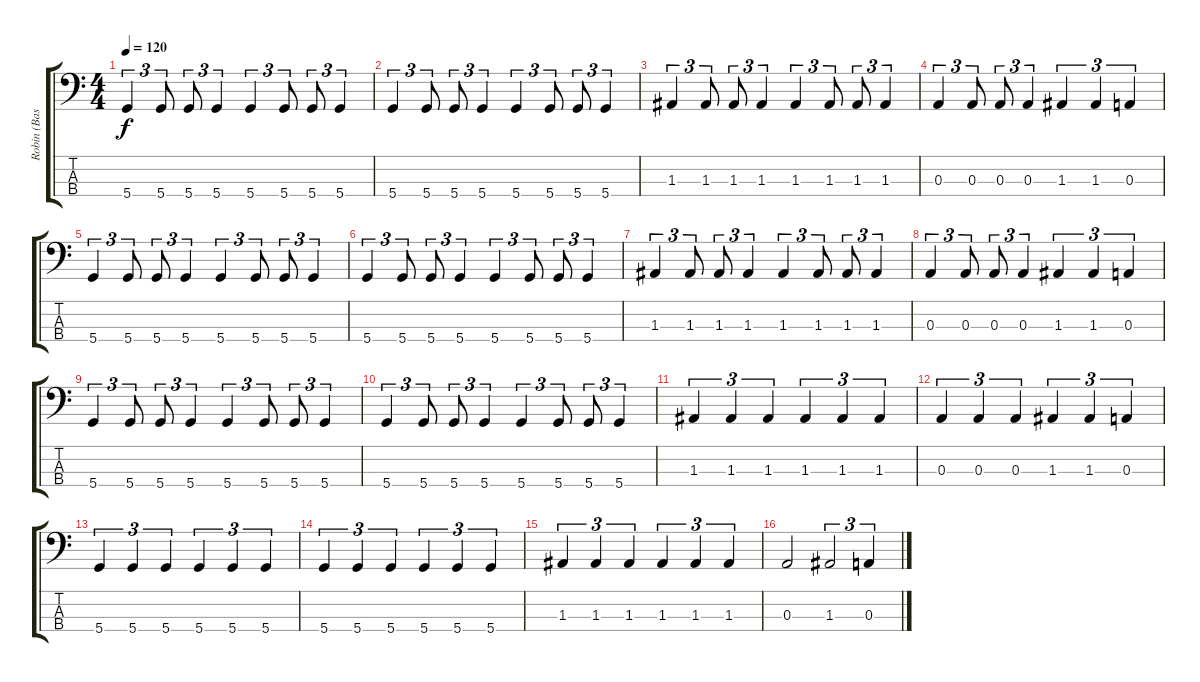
\track ("Robin (Bass)" "Robin (Bas") {instrument electricbassfinger}
\staff {score tabs}
\tuning (G2 D2 A1 D1) {hide}
\ts (4 4)
\tempo 120
\clef f4
\ks c
5.4.4{tu (3 2) dy f} 5.4.8{tu (3 2)} 5.4.8{tu (3 2)} 5.4.4{tu (3 2)} 5.4.4{tu (3 2)} 5.4.8{tu (3 2)} 5.4.8{tu (3 2)} 5.4.4{tu (3 2)} |
5.4.4{tu (3 2)} 5.4.8{tu (3 2)} 5.4.8{tu (3 2)} 5.4.4{tu (3 2)} 5.4.4{tu (3 2)} 5.4.8{tu (3 2)} 5.4.8{tu (3 2)} 5.4.4{tu (3 2)} |
1.3.4{tu (3 2)} 1.3.8{tu (3 2)} 1.3.8{tu (3 2)} 1.3.4{tu (3 2)} 1.3.4{tu (3 2)} 1.3.8{tu (3 2)} 1.3.8{tu (3 2)} 1.3.4{tu (3 2)} |
0.3.4{tu (3 2)} 0.3.8{tu (3 2)} 0.3.8{tu (3 2)} 0.3.4{tu (3 2)} 1.3.4{tu (3 2)} 1.3.4{tu (3 2)} 0.3.4{tu (3 2)} |
5.4.4{tu (3 2)} 5.4.8{tu (3 2)} 5.4.8{tu (3 2)} 5.4.4{tu (3 2)} 5.4.4{tu (3 2)} 5.4.8{tu (3 2)} 5.4.8{tu (3 2)} 5.4.4{tu (3 2)} |
5.4.4{tu (3 2)} 5.4.8{tu (3 2)} 5.4.8{tu (3 2)} 5.4.4{tu (3 2)} 5.4.4{tu (3 2)} 5.4.8{tu (3 2)} 5.4.8{tu (3 2)} 5.4.4{tu (3 2)} |
1.3.4{tu (3 2)} 1.3.8{tu (3 2)} 1.3.8{tu (3 2)} 1.3.4{tu (3 2)} 1.3.4{tu (3 2)} 1.3.8{tu (3 2)} 1.3.8{tu (3 2)} 1.3.4{tu (3 2)} |
0.3.4{tu (3 2)} 0.3.8{tu (3 2)} 0.3.8{tu (3 2)} 0.3.4{tu (3 2)} 1.3.4{tu (3 2)} 1.3.4{tu (3 2)} 0.3.4{tu (3 2)} |
5.4.4{tu (3 2)} 5.4.8{tu (3 2)} 5.4.8{tu (3 2)} 5.4.4{tu (3 2)} 5.4.4{tu (3 2)} 5.4.8{tu (3 2)} 5.4.8{tu (3 2)} 5.4.4{tu (3 2)} |
5.4.4{tu (3 2)} 5.4.8{tu (3 2)} 5.4.8{tu (3 2)} 5.4.4{tu (3 2)} 5.4.4{tu (3 2)} 5.4.8{tu (3 2)} 5.4.8{tu (3 2)} 5.4.4{tu (3 2)} |
1.3.4{tu (3 2)} 1.3.4{tu (3 2)} 1.3.4{tu (3 2)} 1.3.4{tu (3 2)} 1.3.4{tu (3 2)} 1.3.4{tu (3 2)} |
0.3.4{tu (3 2)} 0.3.4{tu (3 2)} 0.3.4{tu (3 2)} 1.3.4{tu (3 2)} 1.3.4{tu (3 2)} 0.3.4{tu (3 2)} |
5.4.4{tu (3 2)} 5.4.4{tu (3 2)} 5.4.4{tu (3 2)} 5.4.4{tu (3 2)} 5.4.4{tu (3 2)} 5.4.4{tu (3 2)} |
5.4.4{tu (3 2)} 5.4.4{tu (3 2)} 5.4.4{tu (3 2)} 5.4.4{tu (3 2)} 5.4.4{tu (3 2)} 5.4.4{tu (3 2)} |
1.3.4{tu (3 2)} 1.3.4{tu (3 2)} 1.3.4{tu (3 2)} 1.3.4{tu (3 2)} 1.3.4{tu (3 2)} 1.3.4{tu (3 2)} |
0.3.2 1.3.2{tu (3 2)} 0.3.4{tu (3 2)}
